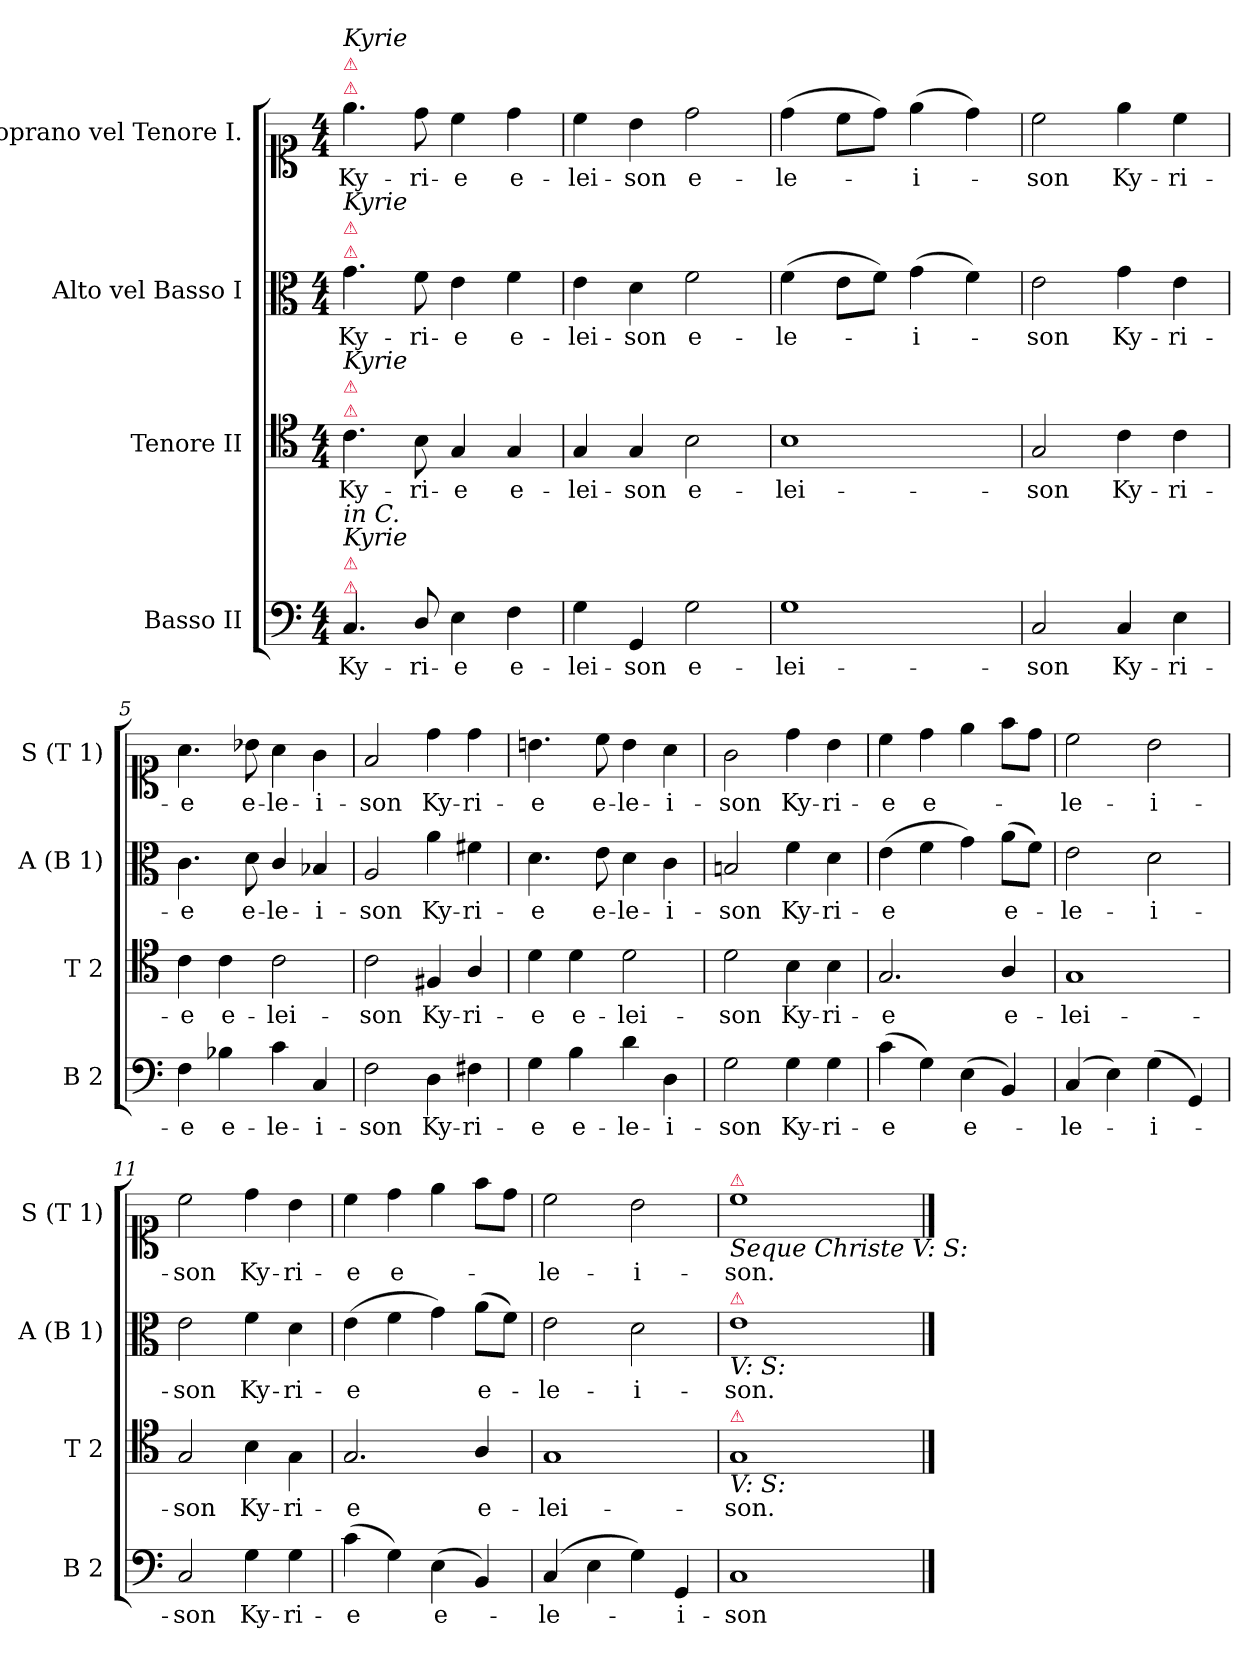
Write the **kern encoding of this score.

**kern	**text	**kern	**text	**kern	**text	**kern	**text
*part4	*part4	*part3	*part3	*part2	*part2	*part1	*part1
*staff4	*staff4	*staff3	*staff3	*staff2	*staff2	*staff1	*staff1
*I"Basso II	*	*I"Tenore II	*	*I"Alto vel Basso I	*	*I"Soprano vel Tenore I.	*
*I'B 2	*	*I'T 2	*	*I'A (B 1)	*	*I'S (T 1)	*
*clefF4	*	*clefC4	*	*clefC3	*	*clefC1	*
*k[]	*	*k[]	*	*k[]	*	*k[]	*
*M4/4	*	*M4/4	*	*M4/4	*	*M4/4	*
=1	=1	=1	=1	=1	=1	=1	=1
!	!	!	!	!	!	!LO:TX:a:color=crimson:t=⚠	!
!	!	!	!	!	!	!LO:TX:a:color=crimson:t=⚠	!
!	!	!	!	!	!	!LO:TX:a:i:t=Kyrie	!
!	!	!	!	!LO:TX:a:color=crimson:t=⚠	!	!	!
!	!	!	!	!LO:TX:a:color=crimson:t=⚠	!	!	!
!	!	!	!	!LO:TX:a:i:t=Kyrie	!	!	!
!	!	!LO:TX:a:color=crimson:t=⚠	!	!	!	!	!
!	!	!LO:TX:a:color=crimson:t=⚠	!	!	!	!	!
!	!	!LO:TX:a:i:t=Kyrie	!	!	!	!	!
!LO:TX:a:color=crimson:t=⚠	!	!	!	!	!	!	!
!LO:TX:a:color=crimson:t=⚠	!	!	!	!	!	!	!
!LO:TX:a:i:t=in C.\nKyrie	!	!	!	!	!	!	!
4.C/	Ky-	4.c\	Ky-	4.g\	Ky-	4.ee\	Ky-
8D/	-ri-	8B\	-ri-	8f\	-ri-	8dd\	-ri-
4E\	-e	4G/	-e	4e\	-e	4cc\	-e
4F\	e-	4G/	e-	4f\	e-	4dd\	e-
=2	=2	=2	=2	=2	=2	=2	=2
4G\	-lei-	4G/	-lei-	4e\	-lei-	4cc\	-lei-
4GG/	-son	4G/	-son	4d\	-son	4b\	-son
2G\	e-	2B\	e-	2f\	e-	2dd\	e-
=3	=3	=3	=3	=3	=3	=3	=3
1G	-lei-	1B	-lei-	(>4f\	-le-	(>4dd\	-le-
.	.	.	.	8e\L	.	8cc\L	.
.	.	.	.	8f\J)	.	8dd\J)	.
.	.	.	.	(>4g\	-i-	(>4ee\	-i-
.	.	.	.	4f\)	.	4dd\)	.
=4	=4	=4	=4	=4	=4	=4	=4
2C/	-son	2G/	-son	2e\	-son	2cc\	-son
4C/	Ky-	4c\	Ky-	4g\	Ky-	4ee\	Ky-
4E\	-ri-	4c\	-ri-	4e\	-ri-	4cc\	-ri-
=5	=5	=5	=5	=5	=5	=5	=5
4F\	-e	4c\	-e	4.c\	-e	4.a\	-e
4B-X\	e-	4c\	e-	.	.	.	.
.	.	.	.	8d\	e-	8b-X\	e-
4c\	-le-	2c\	-lei-	4c/	-le-	4a\	-le-
4C/	-i-	.	.	4B-X/	-i-	4g\	-i-
=6	=6	=6	=6	=6	=6	=6	=6
2F\	-son	2c\	-son	2A/	-son	2f/	-son
4D\	Ky-	4F#X/	Ky-	4a\	Ky-	4dd\	Ky-
4F#X\	-ri-	4A/	-ri-	4f#X\	-ri-	4dd\	-ri-
=7	=7	=7	=7	=7	=7	=7	=7
4G\	-e	4d\	-e	4.d\	-e	4.bn\	-e
4B\	e-	4d\	e-	.	.	.	.
.	.	.	.	8e\	e-	8cc\	e-
4d\	-le-	2d\	-lei-	4d\	-le-	4b\	-le-
4D\	-i-	.	.	4c\	-i-	4a\	-i-
=8	=8	=8	=8	=8	=8	=8	=8
2G\	-son	2d\	-son	2Bn/	-son	2g\	-son
4G\	Ky-	4B\	Ky-	4f\	Ky-	4dd\	Ky-
4G\	-ri-	4B\	-ri-	4d\	-ri-	4b\	-ri-
=9	=9	=9	=9	=9	=9	=9	=9
(>4c\	-e	2.G/	-e	(>4e\	-e	4cc\	-e
4G\)	.	.	.	4f\	.	4dd\	e-
(>4E\	e-	.	.	4g\)	.	4ee\	.
4BB/)	.	4A/	e-	(>8a\L	e-	8ff\L	.
.	.	.	.	8f\J)	.	8dd\J	.
=10	=10	=10	=10	=10	=10	=10	=10
(>4C/	-le-	1G	-lei-	2e\	-le-	2cc\	-le-
4E\)	.	.	.	.	.	.	.
(>4G\	-i-	.	.	2d\	-i-	2b\	-i-
4GG/)	.	.	.	.	.	.	.
=11	=11	=11	=11	=11	=11	=11	=11
2C/	-son	2G/	-son	2e\	-son	2cc\	-son
4G\	Ky-	4B\	Ky-	4f\	Ky-	4dd\	Ky-
4G\	-ri-	4G\	-ri-	4d\	-ri-	4b\	-ri-
=12	=12	=12	=12	=12	=12	=12	=12
(>4c\	-e	2.G/	-e	(>4e\	-e	4cc\	-e
4G\)	.	.	.	4f\	.	4dd\	e-
(>4E\	e-	.	.	4g\)	.	4ee\	.
4BB/)	.	4A/	e-	(>8a\L	e-	8ff\L	.
.	.	.	.	8f\J)	.	8dd\J	.
=13	=13	=13	=13	=13	=13	=13	=13
(>4C/	-le-	1G	-lei-	2e\	-le-	2cc\	-le-
4E\	.	.	.	.	.	.	.
4G\)	.	.	.	2d\	-i-	2b\	-i-
4GG/	-i-	.	.	.	.	.	.
=14	=14	=14	=14	=14	=14	=14	=14
!	!	!	!	!	!	!LO:TX:a:color=crimson:t=⚠	!
!	!	!	!	!	!	!LO:TX:b:i:t=Seque Christe V&colon; S&colon;	!
!	!	!	!	!LO:TX:a:color=crimson:t=⚠	!	!	!
!	!	!	!	!LO:TX:b:i:t=V&colon; S&colon;	!	!	!
!	!	!LO:TX:a:color=crimson:t=⚠	!	!	!	!	!
!	!	!LO:TX:b:i:t=V&colon; S&colon;	!	!	!	!	!
1C	-son	1G	-son.	1e	-son.	1cc	-son.
==	==	==	==	==	==	==	==
*-	*-	*-	*-	*-	*-	*-	*-
